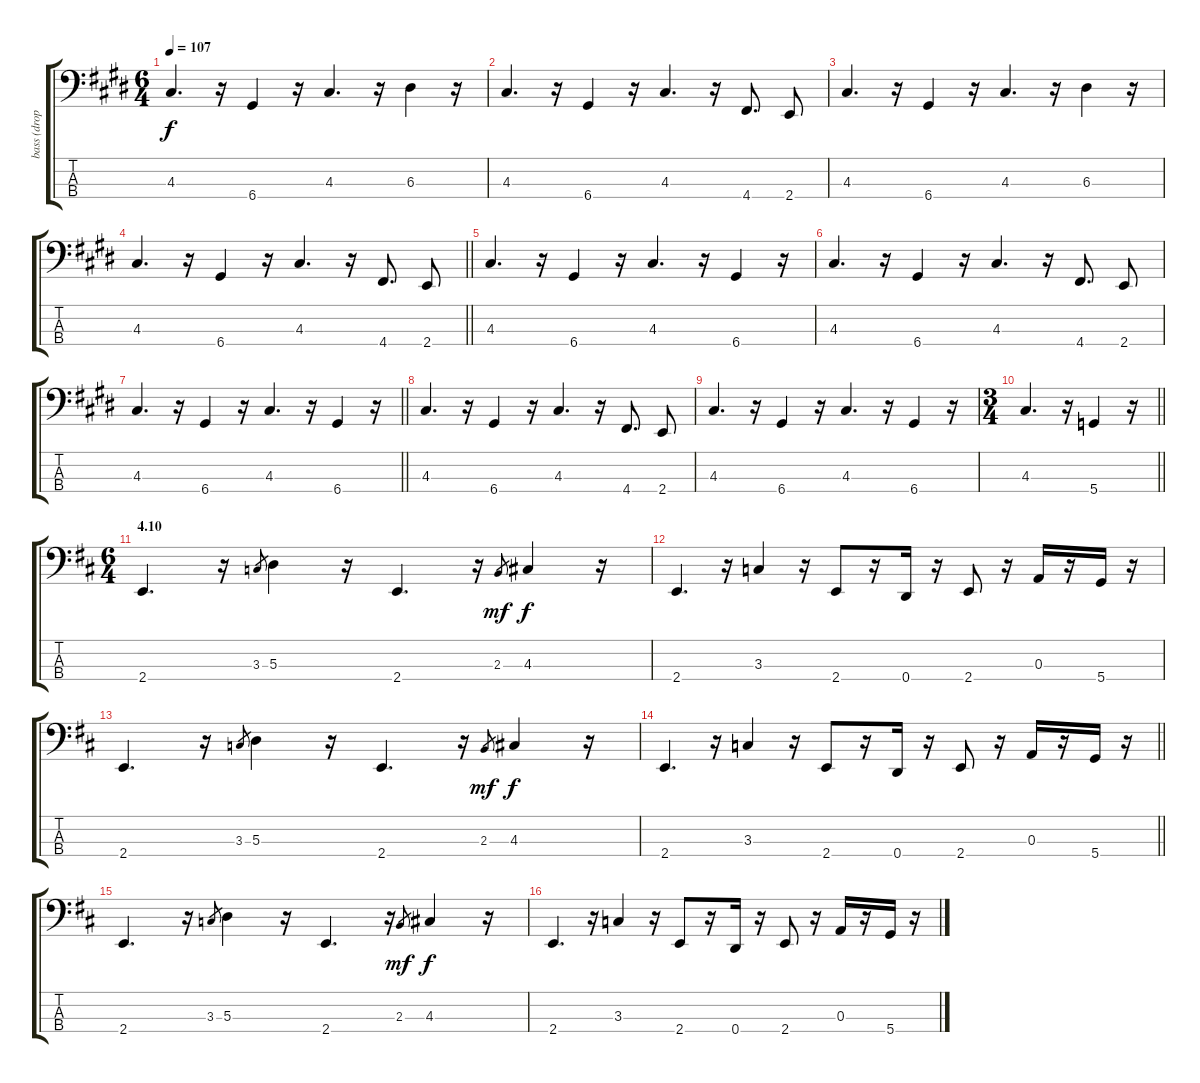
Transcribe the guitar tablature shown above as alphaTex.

\track ("bass (drop d)" "bass (drop") {instrument fretlessbass}
\staff {score tabs}
\tuning (G2 D2 A1 D1) {hide}
\ts (6 4)
\tempo 107
\clef f4
\ks e
4.3.4{d dy f} r.16 6.4.4 r.16 4.3.4{d} r.16 6.3.4 r.16 |
4.3.4{d} r.16 6.4.4 r.16 4.3.4{d} r.16 4.4.8{d} 2.4.8 |
4.3.4{d} r.16 6.4.4 r.16 4.3.4{d} r.16 6.3.4 r.16 |
\barLineRight lightlight
4.3.4{d} r.16 6.4.4 r.16 4.3.4{d} r.16 4.4.8{d} 2.4.8 |
4.3.4{d} r.16 6.4.4 r.16 4.3.4{d} r.16 6.4.4 r.16 |
4.3.4{d} r.16 6.4.4 r.16 4.3.4{d} r.16 4.4.8{d} 2.4.8 |
\barLineRight lightlight
4.3.4{d} r.16 6.4.4 r.16 4.3.4{d} r.16 6.4.4 r.16 |
4.3.4{d} r.16 6.4.4 r.16 4.3.4{d} r.16 4.4.8{d} 2.4.8 |
4.3.4{d} r.16 6.4.4 r.16 4.3.4{d} r.16 6.4.4 r.16 |
\ts (3 4)
\barLineRight lightlight
4.3.4{d} r.16 5.4.4 r.16 |
\ts (6 4)
\section ("" "4.10")
\ks d
2.4.4{d} r.16 3.3.8{gr} 5.3.4 r.16 2.4.4{d} r.16 2.3.8{gr dy mf} 4.3.4{dy f} r.16 |
2.4.4{d} r.16 3.3.4 r.16 2.4.8 r.16 0.4.16 r.16 2.4.8 r.16 0.3.16 r.16 5.4.16 r.16 |
2.4.4{d} r.16 3.3.8{gr} 5.3.4 r.16 2.4.4{d} r.16 2.3.8{gr dy mf} 4.3.4{dy f} r.16 |
\barLineRight lightlight
2.4.4{d} r.16 3.3.4 r.16 2.4.8 r.16 0.4.16 r.16 2.4.8 r.16 0.3.16 r.16 5.4.16 r.16 |
2.4.4{d} r.16 3.3.8{gr} 5.3.4 r.16 2.4.4{d} r.16 2.3.8{gr dy mf} 4.3.4{dy f} r.16 |
2.4.4{d} r.16 3.3.4 r.16 2.4.8 r.16 0.4.16 r.16 2.4.8 r.16 0.3.16 r.16 5.4.16 r.16
